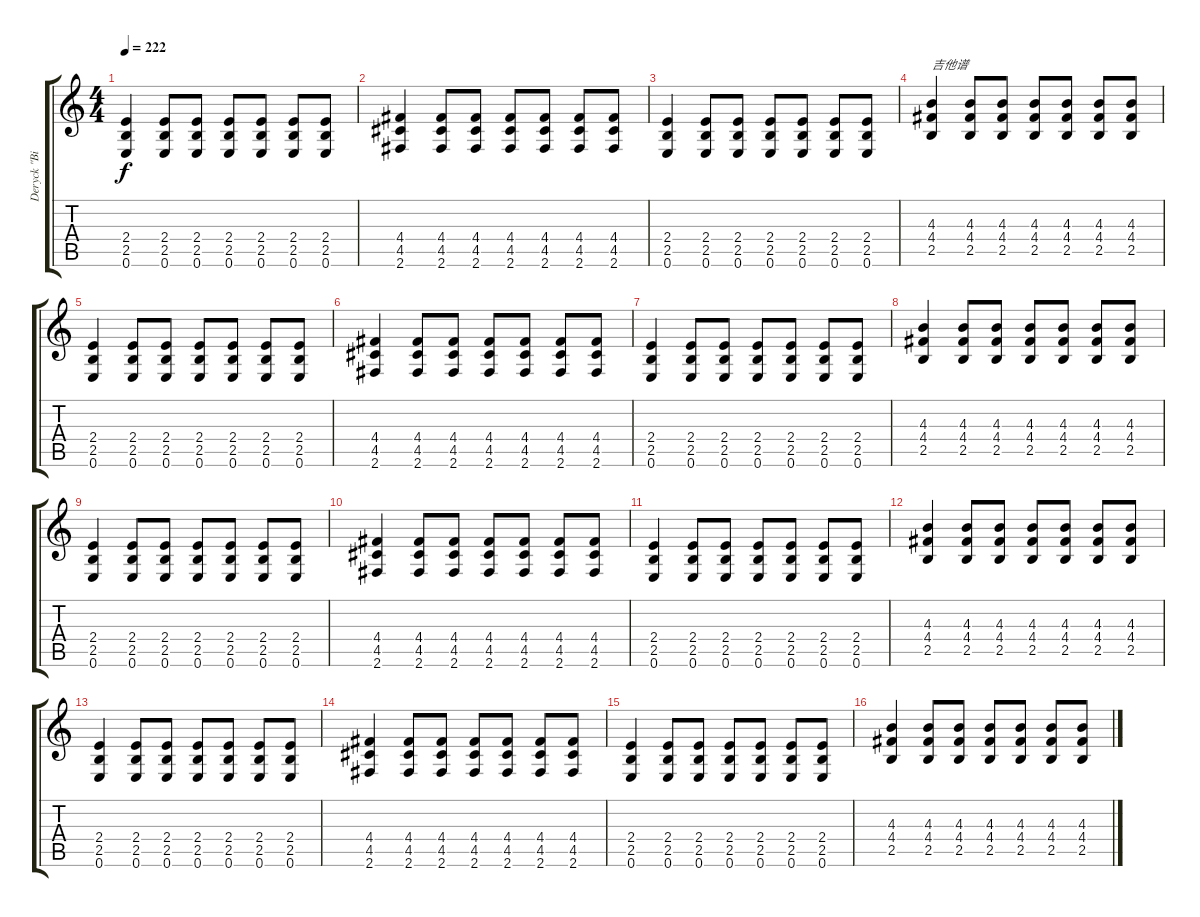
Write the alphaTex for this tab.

\track ("Deryck \"Bizzy D\" Whibley" "Deryck \"Bi") {instrument distortionguitar}
\staff {score tabs}
\tuning (E4 B3 G3 D3 A2 E2) {hide}
\ts (4 4)
\tempo 222
\clef g2
\ks c
(2.4 2.5 0.6).4{dy f} (2.4 2.5 0.6).8 (2.4 2.5 0.6).8 (2.4 2.5 0.6).8 (2.4 2.5 0.6).8 (2.4 2.5 0.6).8 (2.4 2.5 0.6).8 |
(4.4 4.5 2.6).4 (4.4 4.5 2.6).8 (4.4 4.5 2.6).8 (4.4 4.5 2.6).8 (4.4 4.5 2.6).8 (4.4 4.5 2.6).8 (4.4 4.5 2.6).8 |
(2.4 2.5 0.6).4 (2.4 2.5 0.6).8 (2.4 2.5 0.6).8 (2.4 2.5 0.6).8 (2.4 2.5 0.6).8 (2.4 2.5 0.6).8 (2.4 2.5 0.6).8 |
(4.3 4.4 2.5).4{txt "吉他谱"} (4.3 4.4 2.5).8 (4.3 4.4 2.5).8 (4.3 4.4 2.5).8 (4.3 4.4 2.5).8 (4.3 4.4 2.5).8 (4.3 4.4 2.5).8 |
(2.4 2.5 0.6).4 (2.4 2.5 0.6).8 (2.4 2.5 0.6).8 (2.4 2.5 0.6).8 (2.4 2.5 0.6).8 (2.4 2.5 0.6).8 (2.4 2.5 0.6).8 |
(4.4 4.5 2.6).4 (4.4 4.5 2.6).8 (4.4 4.5 2.6).8 (4.4 4.5 2.6).8 (4.4 4.5 2.6).8 (4.4 4.5 2.6).8 (4.4 4.5 2.6).8 |
(2.4 2.5 0.6).4 (2.4 2.5 0.6).8 (2.4 2.5 0.6).8 (2.4 2.5 0.6).8 (2.4 2.5 0.6).8 (2.4 2.5 0.6).8 (2.4 2.5 0.6).8 |
(4.3 4.4 2.5).4 (4.3 4.4 2.5).8 (4.3 4.4 2.5).8 (4.3 4.4 2.5).8 (4.3 4.4 2.5).8 (4.3 4.4 2.5).8 (4.3 4.4 2.5).8 |
(2.4 2.5 0.6).4 (2.4 2.5 0.6).8 (2.4 2.5 0.6).8 (2.4 2.5 0.6).8 (2.4 2.5 0.6).8 (2.4 2.5 0.6).8 (2.4 2.5 0.6).8 |
(4.4 4.5 2.6).4 (4.4 4.5 2.6).8 (4.4 4.5 2.6).8 (4.4 4.5 2.6).8 (4.4 4.5 2.6).8 (4.4 4.5 2.6).8 (4.4 4.5 2.6).8 |
(2.4 2.5 0.6).4 (2.4 2.5 0.6).8 (2.4 2.5 0.6).8 (2.4 2.5 0.6).8 (2.4 2.5 0.6).8 (2.4 2.5 0.6).8 (2.4 2.5 0.6).8 |
(4.3 4.4 2.5).4 (4.3 4.4 2.5).8 (4.3 4.4 2.5).8 (4.3 4.4 2.5).8 (4.3 4.4 2.5).8 (4.3 4.4 2.5).8 (4.3 4.4 2.5).8 |
(2.4 2.5 0.6).4 (2.4 2.5 0.6).8 (2.4 2.5 0.6).8 (2.4 2.5 0.6).8 (2.4 2.5 0.6).8 (2.4 2.5 0.6).8 (2.4 2.5 0.6).8 |
(4.4 4.5 2.6).4 (4.4 4.5 2.6).8 (4.4 4.5 2.6).8 (4.4 4.5 2.6).8 (4.4 4.5 2.6).8 (4.4 4.5 2.6).8 (4.4 4.5 2.6).8 |
(2.4 2.5 0.6).4 (2.4 2.5 0.6).8 (2.4 2.5 0.6).8 (2.4 2.5 0.6).8 (2.4 2.5 0.6).8 (2.4 2.5 0.6).8 (2.4 2.5 0.6).8 |
(4.3 4.4 2.5).4 (4.3 4.4 2.5).8 (4.3 4.4 2.5).8 (4.3 4.4 2.5).8 (4.3 4.4 2.5).8 (4.3 4.4 2.5).8 (4.3 4.4 2.5).8
